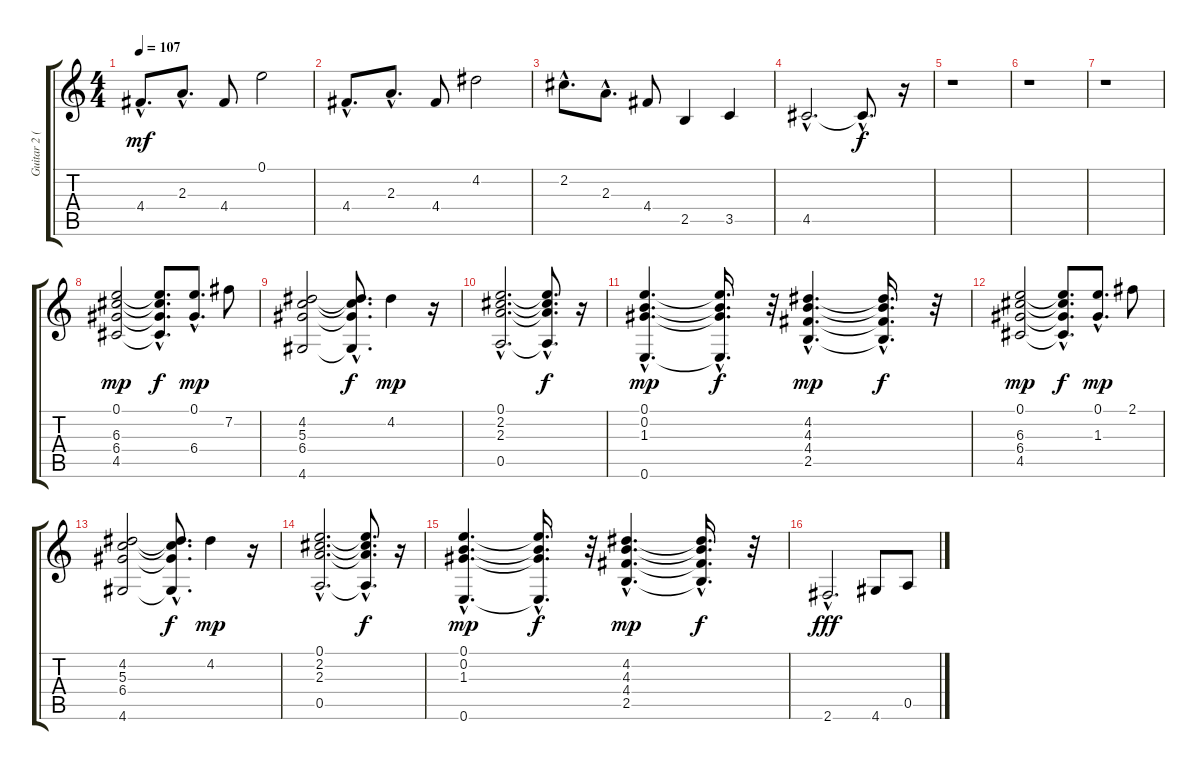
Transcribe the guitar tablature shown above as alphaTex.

\track ("Guitar 2 (electric clean)" "Guitar 2 (") {instrument electricguitarclean}
\staff {score tabs}
\tuning (E4 B3 G3 D3 A2 E2) {hide}
\ts (4 4)
\tempo 107
\clef g2
\ks c
4.4{hac}.8{d dy mf instrument electricguitarclean} 2.3{hac}.8{d} 4.4.8 0.1.2 |
4.4{hac}.8{d} 2.3{hac}.8{d} 4.4.8 4.2.2 |
2.2{hac}.8{d} 2.3{hac}.8{d} 4.4.8 2.5.4 3.5.4 |
4.5{hac}.2{d} 4.5{hac t}.8{d dy f} r.16 |
r.1 |
r.1 |
r.1 |
(0.1 6.3 6.4 4.5).2{dy mp} (0.1{hac t} 6.3{hac t} 6.4{hac t} 4.5{hac t}).8{d dy f} (0.1{hac} 6.4{hac}).8{d dy mp} 7.2.8 |
(4.2 5.3 6.4 4.6).2 (4.2{hac t} 5.3{hac t} 6.4{hac t} 4.6{hac t}).8{d dy f} 4.2.4{dy mp} r.16 |
(0.1{hac} 2.2{hac} 2.3{hac} 0.5{hac}).2{d} (0.1{hac t} 2.2{hac t} 2.3{hac t} 0.5{hac t}).8{d dy f} r.16 |
(0.1{hac} 0.2{hac} 1.3{hac} 0.6{hac}).4{d dy mp} (0.1{hac t} 0.2{hac t} 1.3{hac t} 0.6{hac t}).16{d dy f} r.32 (4.2{hac} 4.3{hac} 4.4{hac} 2.5{hac}).4{d dy mp} (4.2{hac t} 4.3{hac t} 4.4{hac t} 2.5{hac t}).16{d dy f} r.32 |
(0.1 6.3 6.4 4.5).2{dy mp} (0.1{hac t} 6.3{hac t} 6.4{hac t} 4.5{hac t}).8{d dy f} (0.1{hac} 1.3{hac}).8{d dy mp} 2.1.8 |
(4.2 5.3 6.4 4.6).2 (4.2{hac t} 5.3{hac t} 6.4{hac t} 4.6{hac t}).8{d dy f} 4.2.4{dy mp} r.16 |
(0.1{hac} 2.2{hac} 2.3{hac} 0.5{hac}).2{d} (0.1{hac t} 2.2{hac t} 2.3{hac t} 0.5{hac t}).8{d dy f} r.16 |
(0.1{hac} 0.2{hac} 1.3{hac} 0.6{hac}).4{d dy mp} (0.1{hac t} 0.2{hac t} 1.3{hac t} 0.6{hac t}).16{d dy f} r.32 (4.2{hac} 4.3{hac} 4.4{hac} 2.5{hac}).4{d dy mp} (4.2{hac t} 4.3{hac t} 4.4{hac t} 2.5{hac t}).16{d dy f} r.32 |
2.6{hac}.2{d dy fff} 4.6.8 0.5.8
